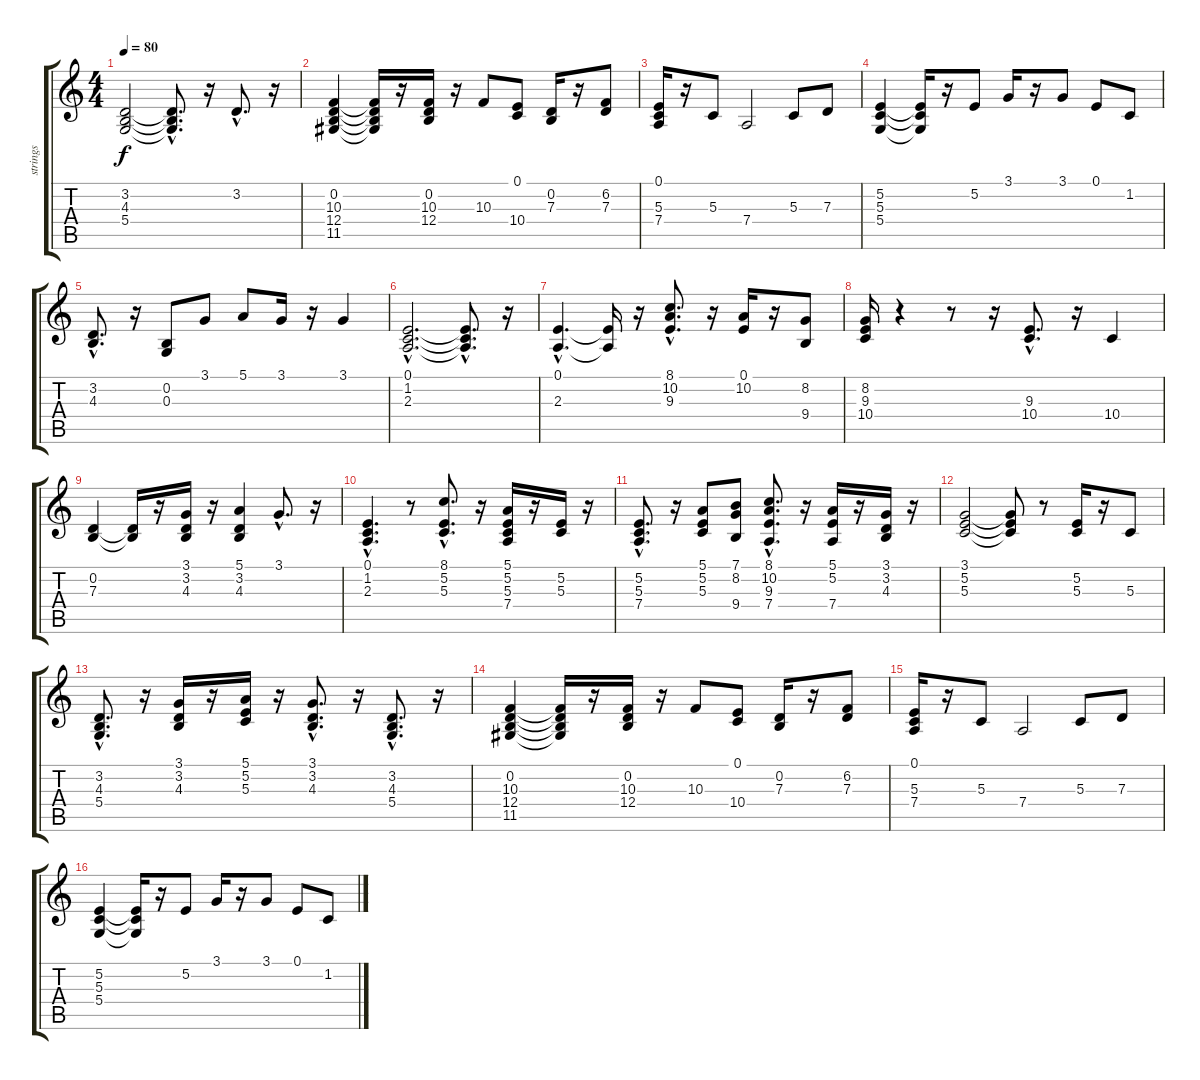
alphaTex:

\track ("strings" "strings") {instrument stringensemble1}
\staff {score tabs}
\tuning (E4 B3 G3 D3 A2 E2) {hide}
\ts (4 4)
\tempo 80
\clef g2
\ks c
(3.2 4.3 5.4).2{dy f} (3.2{hac t} 4.3{hac t} 5.4{hac t}).8{d} r.16 3.2{hac}.8{d} r.16 |
(0.2 10.3 12.4 11.5).4 (0.2{t} 10.3{t} 12.4{t} 11.5{t}).16 r.16 (0.2 10.3 12.4).16 r.16 10.3.8 (0.1 10.4).8 (0.2 7.3).16 r.16 (6.2 7.3).8 |
(0.1 5.3 7.4).16 r.16 5.3.8 7.4.2 5.3.8 7.3.8 |
(5.2 5.3 5.4).4 (5.2{t} 5.3{t} 5.4{t}).16 r.16 5.2.8 3.1.16 r.16 3.1.8 0.1.8 1.2.8 |
(3.2{hac} 4.3{hac}).8{d} r.16 (0.2 0.3).8 3.1.8 5.1.8 3.1.16 r.16 3.1.4 |
(0.1{hac} 1.2{hac} 2.3{hac}).2{d} (0.1{hac t} 1.2{hac t} 2.3{hac t}).8{d} r.16 |
(0.1{hac} 2.3{hac}).4{d} (0.1{t} 2.3{t}).16 r.16 (8.1{hac} 10.2{hac} 9.3{hac}).8{d} r.16 (0.1 10.2).16 r.16 (8.2 9.4).8 |
(8.2 9.3 10.4).16 r.4 r.8 r.16 (9.3{hac} 10.4{hac}).8{d} r.16 10.4.4 |
(0.2 7.3).4 (0.2{t} 7.3{t}).16 r.16 (3.1 3.2 4.3).16 r.16 (5.1 3.2 4.3).4 3.1{hac}.8{d} r.16 |
(0.1{hac} 1.2{hac} 2.3{hac}).4{d} r.8 (8.1{hac} 5.2{hac} 5.3{hac}).8{d} r.16 (5.1 5.2 5.3 7.4).16 r.16 (5.2 5.3).16 r.16 |
(5.2{hac} 5.3{hac} 7.4{hac}).8{d} r.16 (5.1 5.2 5.3).8 (7.1 8.2 9.4).8 (8.1{hac} 10.2{hac} 9.3{hac} 7.4{hac}).8{d} r.16 (5.1 5.2 7.4).16 r.16 (3.1 3.2 4.3).16 r.16 |
(3.1 5.2 5.3).2 (3.1{t} 5.2{t} 5.3{t}).8 r.8 (5.2 5.3).16 r.16 5.3.8 |
(3.2{hac} 4.3{hac} 5.4{hac}).8{d} r.16 (3.1 3.2 4.3).16 r.16 (5.1 5.2 5.3).16 r.16 (3.1{hac} 3.2{hac} 4.3{hac}).8{d} r.16 (3.2{hac} 4.3{hac} 5.4{hac}).8{d} r.16 |
(0.2 10.3 12.4 11.5).4 (0.2{t} 10.3{t} 12.4{t} 11.5{t}).16 r.16 (0.2 10.3 12.4).16 r.16 10.3.8 (0.1 10.4).8 (0.2 7.3).16 r.16 (6.2 7.3).8 |
(0.1 5.3 7.4).16 r.16 5.3.8 7.4.2 5.3.8 7.3.8 |
(5.2 5.3 5.4).4 (5.2{t} 5.3{t} 5.4{t}).16 r.16 5.2.8 3.1.16 r.16 3.1.8 0.1.8 1.2.8
